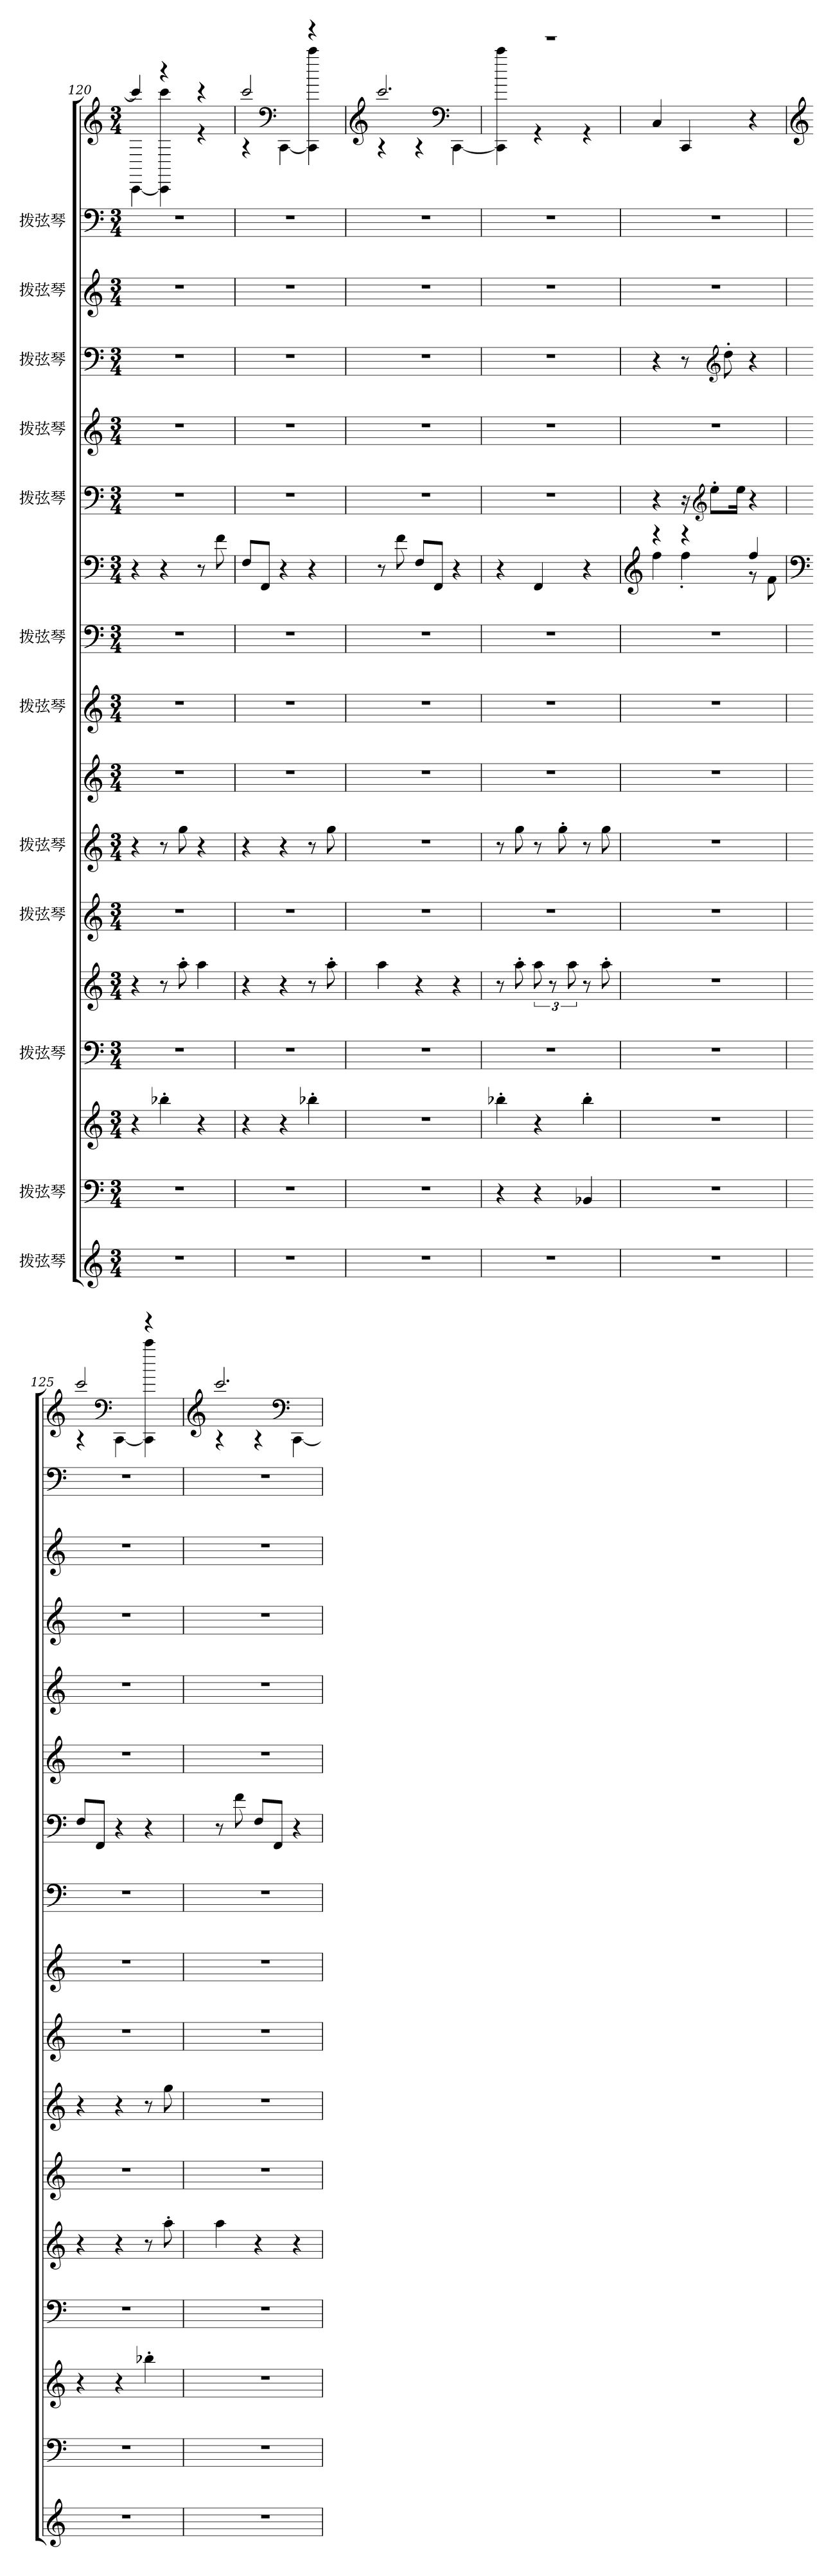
**kern	**kern	**kern	**kern	**kern	**kern	**kern	**kern	**kern	**kern	**kern	**kern	**kern	**kern	**kern	**kern	**kern
*part12	*part11	*part11	*part10	*part10	*part9	*part8	*part8	*part7	*part6	*part6	*part5	*part4	*part3	*part2	*part1	*part1
*staff17	*staff16	*staff15	*staff14	*staff13	*staff12	*staff11	*staff10	*staff9	*staff8	*staff7	*staff6	*staff5	*staff4	*staff3	*staff2	*staff1
*I"拨弦琴	*I"拨弦琴	*	*I"拨弦琴	*	*I"拨弦琴	*I"拨弦琴	*	*I"拨弦琴	*I"拨弦琴	*	*I"拨弦琴	*I"拨弦琴	*I"拨弦琴	*I"拨弦琴	*I"拨弦琴	*
*clefG2	*clefF4	*clefG2	*clefF4	*clefG2	*clefG2	*clefG2	*clefG2	*clefG2	*clefF4	*clefF4	*clefF4	*clefG2	*clefF4	*clefG2	*clefF4	*clefG2
*k[]	*k[]	*k[]	*k[]	*k[]	*k[]	*k[]	*k[]	*k[]	*k[]	*k[]	*k[]	*k[]	*k[]	*k[]	*k[]	*k[]
*M3/4	*M3/4	*M3/4	*M3/4	*M3/4	*M3/4	*M3/4	*M3/4	*M3/4	*M3/4	*M3/4	*M3/4	*M3/4	*M3/4	*M3/4	*M3/4	*M3/4
=120	=120	=120	=120	=120	=120	=120	=120	=120	=120	=120	=120	=120	=120	=120	=120	=120
*	*	*	*	*	*	*	*	*	*	*	*	*	*	*	*	*^
2.r	2.r	4r	2.r	4r	2.r	4r	2.r	2.r	2.r	4r	2.r	2.r	2.r	2.r	2.r	4ccc/]	[4CC\
.	.	4bb-X'\	.	8r	.	8r	.	.	.	4r	.	.	.	.	.	4r	4CC\] 4ccc\
.	.	.	.	8aa'\	.	8gg\	.	.	.	.	.	.	.	.	.	.	.
.	.	4r	.	4aa\	.	4r	.	.	.	8r	.	.	.	.	.	4r	4r
.	.	.	.	.	.	.	.	.	.	8f\	.	.	.	.	.	.	.
=121	=121	=121	=121	=121	=121	=121	=121	=121	=121	=121	=121	=121	=121	=121	=121	=121	=121
2.r	2.r	4r	2.r	4r	2.r	4r	2.r	2.r	2.r	8F/L	2.r	2.r	2.r	2.r	2.r	2ccc/	4r
.	.	.	.	.	.	.	.	.	.	8FF/J	.	.	.	.	.	.	.
*	*	*	*	*	*	*	*	*	*	*	*	*	*	*	*	*clefF4	*
.	.	4r	.	4r	.	4r	.	.	.	4r	.	.	.	.	.	.	[4CC\
.	.	4bb-X'\	.	8r	.	8r	.	.	.	4r	.	.	.	.	.	4r	4CC\] 4ccc\
.	.	.	.	8aa'\	.	8gg\	.	.	.	.	.	.	.	.	.	.	.
!!LO:PB:g=z	!!
=122	=122	=122	=122	=122	=122	=122	=122	=122	=122	=122	=122	=122	=122	=122	=122	=122	=122
*	*	*	*	*	*	*	*	*	*	*	*	*	*	*	*	*clefG2	*
2.r	2.r	2.r	2.r	4aa\	2.r	2.r	2.r	2.r	2.r	8r	2.r	2.r	2.r	2.r	2.r	2.ccc/	4r
.	.	.	.	.	.	.	.	.	.	8f\	.	.	.	.	.	.	.
.	.	.	.	4r	.	.	.	.	.	8F/L	.	.	.	.	.	.	4r
.	.	.	.	.	.	.	.	.	.	8FF/J	.	.	.	.	.	.	.
*	*	*	*	*	*	*	*	*	*	*	*	*	*	*	*	*clefF4	*
.	.	.	.	4r	.	.	.	.	.	4r	.	.	.	.	.	.	[4CC\
=123	=123	=123	=123	=123	=123	=123	=123	=123	=123	=123	=123	=123	=123	=123	=123	=123	=123
2.r	4r	4bb-X'\	2.r	8r	2.r	8r	2.r	2.r	2.r	4r	2.r	2.r	2.r	2.r	2.r	2.r	4CC\] 4ccc\
.	.	.	.	8aa'\	.	8gg\	.	.	.	.	.	.	.	.	.	.	.
.	4r	4r	.	12aa\	.	8r	.	.	.	4FF/	.	.	.	.	.	.	4r
.	.	.	.	12r	.	.	.	.	.	.	.	.	.	.	.	.	.
.	.	.	.	.	.	8gg'\	.	.	.	.	.	.	.	.	.	.	.
.	.	.	.	12aa\	.	.	.	.	.	.	.	.	.	.	.	.	.
.	4BB-X/	4bb-'\	.	8r	.	8r	.	.	.	4r	.	.	.	.	.	.	4r
.	.	.	.	8aa'\	.	8gg\	.	.	.	.	.	.	.	.	.	.	.
*	*	*	*	*	*	*	*	*	*	*	*	*	*	*	*	*v	*v
=124	=124	=124	=124	=124	=124	=124	=124	=124	=124	=124	=124	=124	=124	=124	=124	=124
*	*	*	*	*	*	*	*	*	*	*clefG2	*	*	*	*	*	*
*	*	*	*	*	*	*	*	*	*	*^	*	*	*	*	*	*
2.r	2.r	2.r	2.r	2.r	2.r	2.r	2.r	2.r	2.r	4r	4ff\	4r	2.r	4r	2.r	2.r	4C/
.	.	.	.	.	.	.	.	.	.	4r	4ff'\	16r	.	8r	.	.	4CC/
*	*	*	*	*	*	*	*	*	*	*	*	*clefG2	*	*	*	*	*
.	.	.	.	.	.	.	.	.	.	.	.	8ee'\L	.	.	.	.	.
*	*	*	*	*	*	*	*	*	*	*	*	*	*	*clefG2	*	*	*
.	.	.	.	.	.	.	.	.	.	.	.	.	.	8dd'\	.	.	.
.	.	.	.	.	.	.	.	.	.	.	.	16ee\Jk	.	.	.	.	.
.	.	.	.	.	.	.	.	.	.	4ff/	8r	4r	.	4r	.	.	4r
.	.	.	.	.	.	.	.	.	.	.	8f\	.	.	.	.	.	.
*	*	*	*	*	*	*	*	*	*	*v	*v	*	*	*	*	*	*
=125	=125	=125	=125	=125	=125	=125	=125	=125	=125	=125	=125	=125	=125	=125	=125	=125
*	*	*	*	*	*	*	*	*	*	*clefF4	*	*	*	*	*	*clefG2
*	*	*	*	*	*	*	*	*	*	*	*	*	*	*	*	*^
2.r	2.r	4r	2.r	4r	2.r	4r	2.r	2.r	2.r	8F/L	2.r	2.r	2.r	2.r	2.r	2ccc/	4r
.	.	.	.	.	.	.	.	.	.	8FF/J	.	.	.	.	.	.	.
*	*	*	*	*	*	*	*	*	*	*	*	*	*	*	*	*clefF4	*
.	.	4r	.	4r	.	4r	.	.	.	4r	.	.	.	.	.	.	[4CC\
.	.	4bb-X'\	.	8r	.	8r	.	.	.	4r	.	.	.	.	.	4r	4CC\] 4ccc\
.	.	.	.	8aa'\	.	8gg\	.	.	.	.	.	.	.	.	.	.	.
=126	=126	=126	=126	=126	=126	=126	=126	=126	=126	=126	=126	=126	=126	=126	=126	=126	=126
*	*	*	*	*	*	*	*	*	*	*	*	*	*	*	*	*clefG2	*
2.r	2.r	2.r	2.r	4aa\	2.r	2.r	2.r	2.r	2.r	8r	2.r	2.r	2.r	2.r	2.r	2.ccc/	4r
.	.	.	.	.	.	.	.	.	.	8f\	.	.	.	.	.	.	.
.	.	.	.	4r	.	.	.	.	.	8F/L	.	.	.	.	.	.	4r
.	.	.	.	.	.	.	.	.	.	8FF/J	.	.	.	.	.	.	.
*	*	*	*	*	*	*	*	*	*	*	*	*	*	*	*	*clefF4	*
.	.	.	.	4r	.	.	.	.	.	4r	.	.	.	.	.	.	[4CC\
*	*	*	*	*	*	*	*	*	*	*	*	*	*	*	*	*v	*v
=	=	=	=	=	=	=	=	=	=	=	=	=	=	=	=	=
*-	*-	*-	*-	*-	*-	*-	*-	*-	*-	*-	*-	*-	*-	*-	*-	*-
